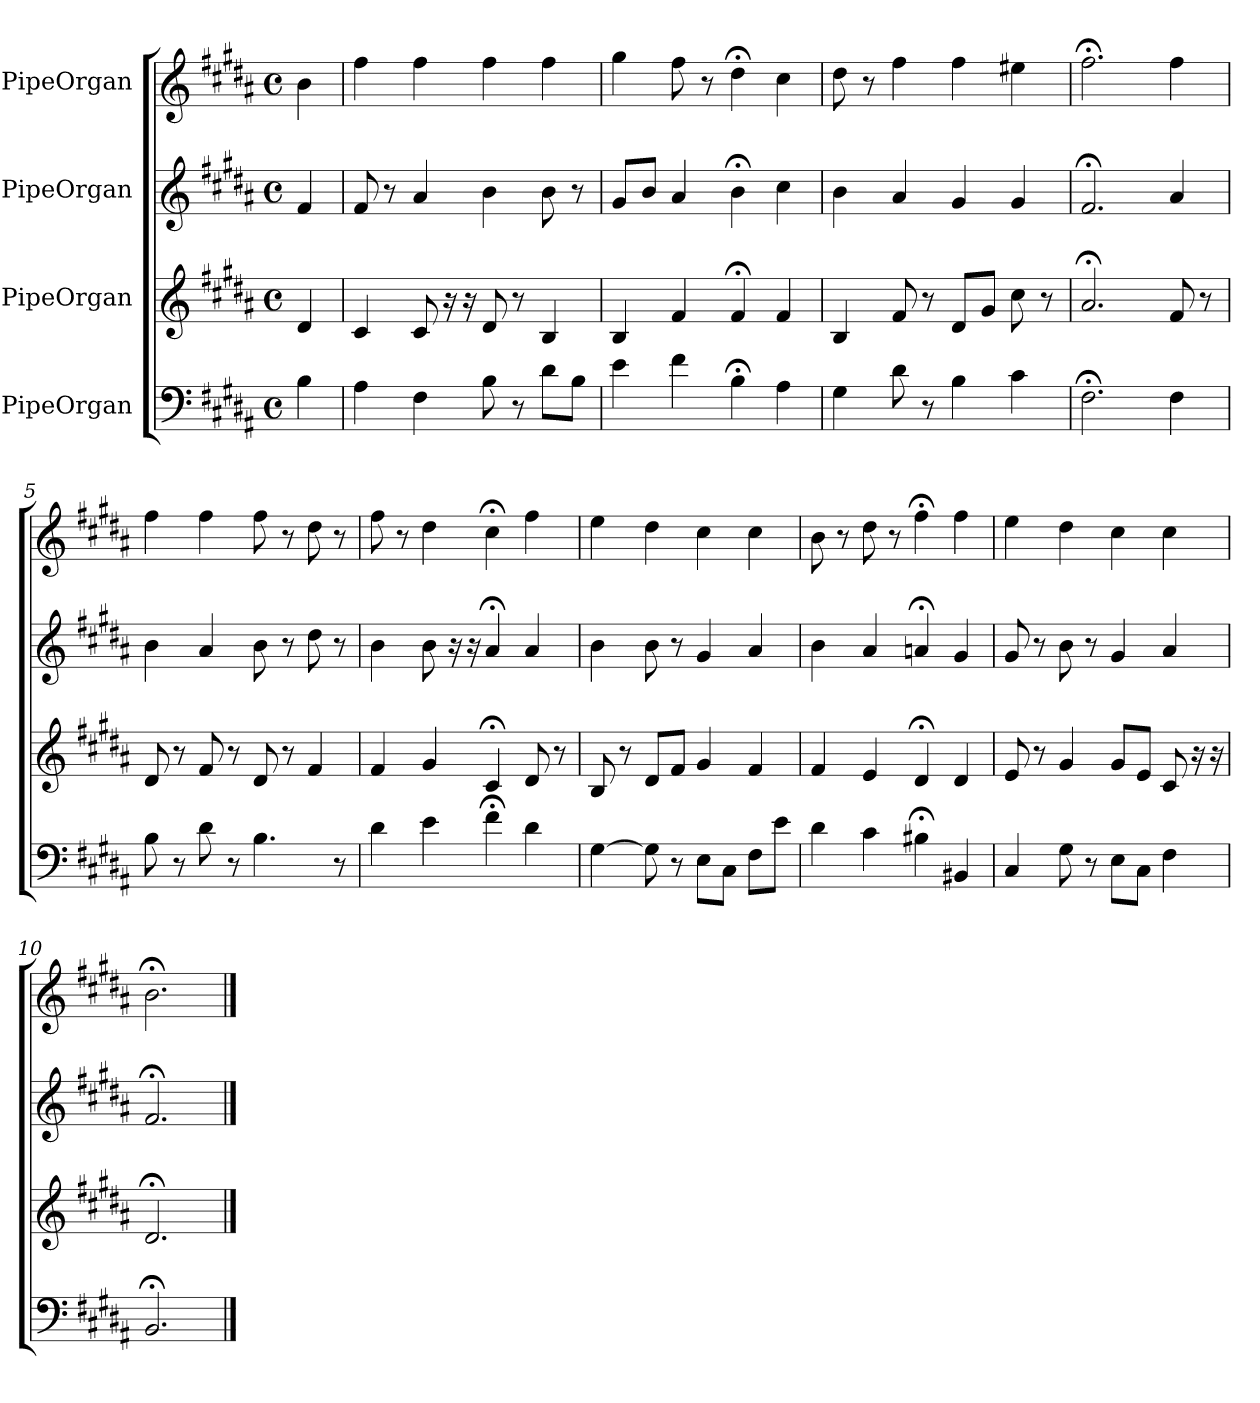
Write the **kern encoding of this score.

**kern	**kern	**kern	**kern
*part4	*part3	*part2	*part1
*staff4	*staff3	*staff2	*staff1
*I"PipeOrgan	*I"PipeOrgan	*I"PipeOrgan	*I"PipeOrgan
*k[f#c#g#d#a#]	*k[f#c#g#d#a#]	*k[f#c#g#d#a#]	*k[f#c#g#d#a#]
*B:	*B:	*B:	*B:
*M4/4	*M4/4	*M4/4	*M4/4
*met(c)	*met(c)	*met(c)	*met(c)
*MM60	*MM60	*MM60	*MM60
=	=	=	=
4B	4d#	4f#	4b
=1	=1	=1	=1
4A#	4c#	8f#	4ff#
.	.	8r	.
4F#	8c#	4a#	4ff#
.	16r	.	.
.	16r	.	.
8B	8d#	4b	4ff#
8r	8r	.	.
8d#L	4B	8b	4ff#
8BJ	.	8r	.
=2	=2	=2	=2
4e	4B	8g#L	4gg#
.	.	8bJ	.
4f#	4f#	4a#	8ff#
.	.	.	8r
4B;<	4f#;<	4b;<	4dd#;<
4A#	4f#	4cc#	4cc#
=3	=3	=3	=3
4G#	4B	4b	8dd#
.	.	.	8r
8d#	8f#	4a#	4ff#
8r	8r	.	.
4B	8d#L	4g#	4ff#
.	8g#J	.	.
4c#	8cc#	4g#	4ee#X
.	8r	.	.
=4	=4	=4	=4
2.F#;<	2.a#;<	2.f#;<	2.ff#;<
4F#	8f#	4a#	4ff#
.	8r	.	.
=5	=5	=5	=5
8B	8d#	4b	4ff#
8r	8r	.	.
8d#	8f#	4a#	4ff#
8r	8r	.	.
4.B	8d#	8b	8ff#
.	8r	8r	8r
.	4f#	8dd#	8dd#
8r	.	8r	8r
=6	=6	=6	=6
4d#	4f#	4b	8ff#
.	.	.	8r
4e	4g#	8b	4dd#
.	.	16r	.
.	.	16r	.
4f#;<	4c#;<	4a#;<	4cc#;<
4d#	8d#	4a#	4ff#
.	8r	.	.
=7	=7	=7	=7
[4G#	8B	4b	4ee
.	8r	.	.
8G#]	8d#L	8b	4dd#
8r	8f#J	8r	.
8EL	4g#	4g#	4cc#
8C#J	.	.	.
8F#L	4f#	4a#	4cc#
8eJ	.	.	.
=8	=8	=8	=8
4d#	4f#	4b	8b
.	.	.	8r
4c#	4e	4a#	8dd#
.	.	.	8r
4B#X;<	4d#;<	4an;<	4ff#;<
4BB#X	4d#	4g#	4ff#
=9	=9	=9	=9
4C#	8e	8g#	4ee
.	8r	8r	.
8G#	4g#	8b	4dd#
8r	.	8r	.
8EL	8g#L	4g#	4cc#
8C#J	8eJ	.	.
4F#	8c#	4a#	4cc#
.	16r	.	.
.	16r	.	.
=10	=10	=10	=10
2.BB;<	2.d#;<	2.f#;<	2.b;<
==	==	==	==
*-	*-	*-	*-
